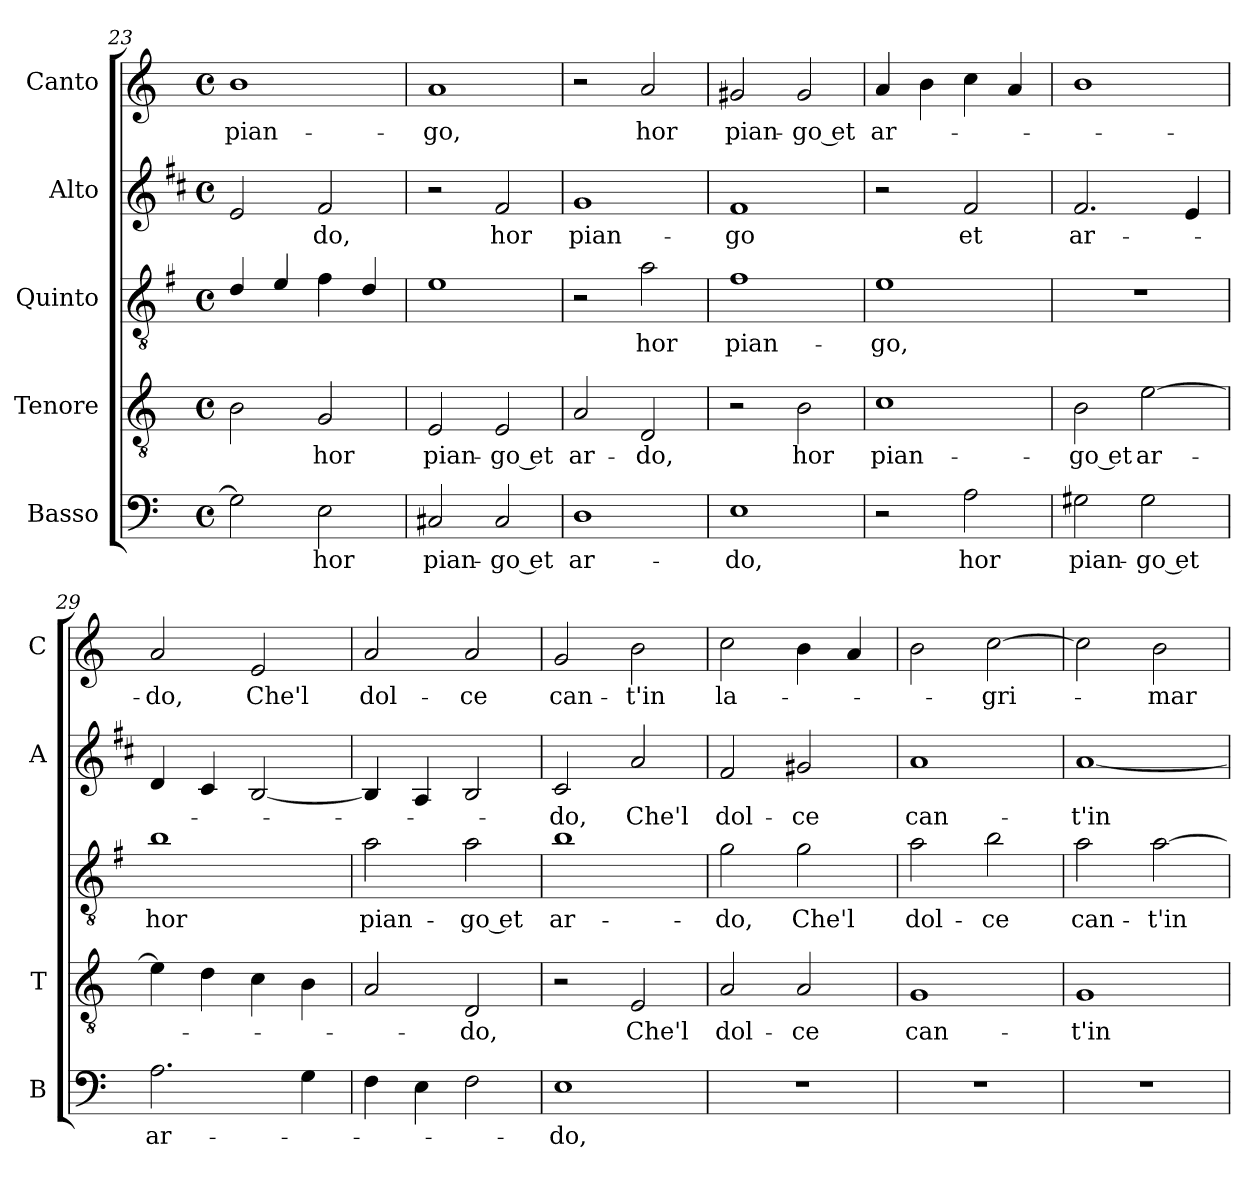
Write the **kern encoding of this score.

**kern	**text	**kern	**text	**kern	**text	**kern	**text	**kern	**text
*part5	*part5	*part4	*part4	*part3	*part3	*part2	*part2	*part1	*part1
*staff5	*staff5	*staff4	*staff4	*staff3	*staff3	*staff2	*staff2	*staff1	*staff1
*I"Basso	*	*I"Tenore	*	*I"Quinto	*	*I"Alto	*	*I"Canto	*
*I'B	*	*I'T	*	*	*	*I'A	*	*I'C	*
!!LO:PB:g=z
*clefF4	*	*clefGv2	*	*clefGv2	*	*clefG2	*	*clefG2	*
*	*	*	*	*ITrd4c7	*	*ITrd1c2	*	*	*
*k[]	*	*k[]	*	*k[]	*	*k[]	*	*k[]	*
*C:	*	*C:	*	*C:	*	*C:	*	*C:	*
*M4/4	*	*M4/4	*	*M4/4	*	*M4/4	*	*M4/4	*
*met(c)	*	*met(c)	*	*met(c)	*	*met(c)	*	*met(c)	*
=23	=23	=23	=23	=23	=23	=23	=23	=23	=23
!	!	!	!	!	!	!	!	!	!LO:LY:b
2G\]	.	2B\	.	4G/	.	2d/	.	1b	pian-
.	.	.	.	4A/	.	.	.	.	.
!	!LO:LY:b	!	!LO:LY:b	!	!	!	!LO:LY:b	!	!
2E\	hor	2G/	hor	4B\	.	2e/	-do,	.	.
.	.	.	.	4G/	.	.	.	.	.
=24	=24	=24	=24	=24	=24	=24	=24	=24	=24
!	!LO:LY:b	!	!LO:LY:b	!	!	!	!	!	!LO:LY:b
2C#X/	pian-	2E/	pian-	1A	.	2r	.	1a	-go,
!	!LO:LY:b	!	!LO:LY:b	!	!	!	!LO:LY:b	!	!
2C#/	-go et	2E/	-go et	.	.	2e/	hor	.	.
=25	=25	=25	=25	=25	=25	=25	=25	=25	=25
!	!LO:LY:b	!	!LO:LY:b	!	!	!	!LO:LY:b	!	!
1D	ar-	2A/	ar-	2r	.	1f	pian-	2r	.
!	!	!	!LO:LY:b	!	!LO:LY:b	!	!	!	!LO:LY:b
.	.	2D/	-do,	2d\	hor	.	.	2a/	hor
=26	=26	=26	=26	=26	=26	=26	=26	=26	=26
!	!LO:LY:b	!	!	!	!LO:LY:b	!	!LO:LY:b	!	!LO:LY:b
1E	-do,	2r	.	1B	pian-	1e	-go	2g#X/	pian-
!	!	!	!LO:LY:b	!	!	!	!	!	!LO:LY:b
.	.	2B\	hor	.	.	.	.	2g#/	-go et
=27	=27	=27	=27	=27	=27	=27	=27	=27	=27
!	!	!	!LO:LY:b	!	!LO:LY:b	!	!	!	!LO:LY:b
2r	.	1c	pian-	1A	-go,	2r	.	4a/	ar-
.	.	.	.	.	.	.	.	4b\	.
!	!LO:LY:b	!	!	!	!	!	!LO:LY:b	!	!
2A\	hor	.	.	.	.	2e/	et	4cc\	.
.	.	.	.	.	.	.	.	4a/	.
=28	=28	=28	=28	=28	=28	=28	=28	=28	=28
!	!LO:LY:b	!	!LO:LY:b	!	!	!	!LO:LY:b	!	!
2G#X\	pian-	2B\	-go et	1r	.	2.e/	ar-	1b	.
!	!LO:LY:b	!	!LO:LY:b	!	!	!	!	!	!
2G#\	-go et	[2e\	ar-	.	.	.	.	.	.
.	.	.	.	.	.	4d/	.	.	.
=29	=29	=29	=29	=29	=29	=29	=29	=29	=29
!	!LO:LY:b	!	!	!	!LO:LY:b	!	!	!	!LO:LY:b
2.A\	ar-	4e\]	.	1e	hor	4c/	.	2a/	-do,
.	.	4d\	.	.	.	4B/	.	.	.
!	!	!	!	!	!	!	!	!	!LO:LY:b
.	.	4c\	.	.	.	[2A/	.	2e/	Che'l
4G\	.	4B\	.	.	.	.	.	.	.
=30	=30	=30	=30	=30	=30	=30	=30	=30	=30
!	!	!	!	!	!LO:LY:b	!	!	!	!LO:LY:b
4F\	.	2A/	.	2d\	pian-	4A/]	.	2a/	dol-
4E\	.	.	.	.	.	4G/	.	.	.
!	!	!	!LO:LY:b	!	!LO:LY:b	!	!	!	!LO:LY:b
2F\	.	2D/	-do,	2d\	-go et	2A/	.	2a/	-ce
=31	=31	=31	=31	=31	=31	=31	=31	=31	=31
!	!LO:LY:b	!	!	!	!LO:LY:b	!	!LO:LY:b	!	!LO:LY:b
1E	-do,	2r	.	1e	ar-	2B/	-do,	2g/	can-
!	!	!	!LO:LY:b	!	!	!	!LO:LY:b	!	!LO:LY:b
.	.	2E/	Che'l	.	.	2g/	Che'l	2b\	-t'in
!!LO:LB:g=z
=32	=32	=32	=32	=32	=32	=32	=32	=32	=32
!	!	!	!LO:LY:b	!	!LO:LY:b	!	!LO:LY:b	!	!LO:LY:b
1r	.	2A/	dol-	2c\	-do,	2e/	dol-	2cc\	la-
!	!	!	!LO:LY:b	!	!LO:LY:b	!	!LO:LY:b	!	!
.	.	2A/	-ce	2c\	Che'l	2f#X/	-ce	4b\	.
.	.	.	.	.	.	.	.	4a/	.
=33	=33	=33	=33	=33	=33	=33	=33	=33	=33
!	!	!	!LO:LY:b	!	!LO:LY:b	!	!LO:LY:b	!	!
1r	.	1G	can-	2d\	dol-	1g	can-	2b\	.
!	!	!	!	!	!LO:LY:b	!	!	!	!LO:LY:b
.	.	.	.	2e\	-ce	.	.	[2cc\	-gri-
=34	=34	=34	=34	=34	=34	=34	=34	=34	=34
!	!	!	!LO:LY:b	!	!LO:LY:b	!	!LO:LY:b	!	!
1r	.	1G	-t'in	2d\	can-	[1g	-t'in	2cc\]	.
!	!	!	!	!	!LO:LY:b	!	!	!	!LO:LY:b
.	.	.	.	[2d\	-t'in	.	.	2b\	-mar
=	=	=	=	=	=	=	=	=	=
*-	*-	*-	*-	*-	*-	*-	*-	*-	*-
